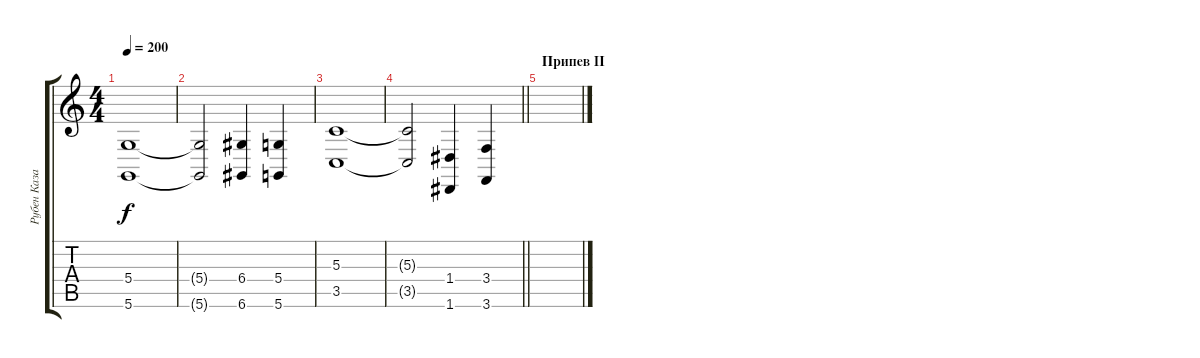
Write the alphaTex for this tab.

\track ("Рубен Казарьян" "Рубен Каза") {instrument synthbrass1}
\staff {score tabs}
\tuning (E4 B3 G3 D3 A2 D2) {hide}
\ts (4 4)
\tempo 200
\clef g2
\ks c
(5.4 5.6).1{dy f} |
(5.4{t} 5.6{t}).2 (6.4 6.6).4 (5.4 5.6).4 |
(5.3 3.5).1 |
\barLineRight lightlight
(5.3{t} 3.5{t}).2 (1.4 1.6).4 (3.4 3.6).4 |
\section ("" "Припев II")
